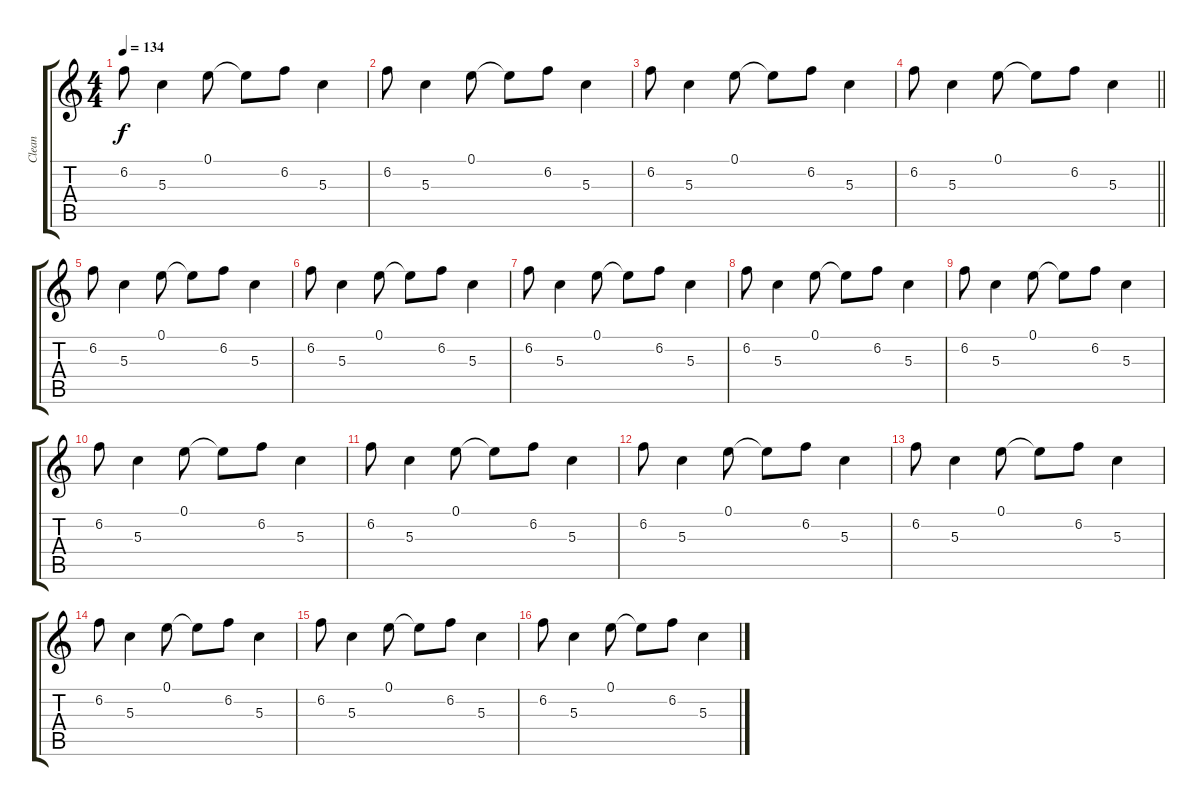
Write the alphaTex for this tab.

\track ("Clean" "Clean") {instrument electricguitarclean}
\staff {score tabs}
\tuning (E4 B3 G3 D3 A2 E2) {hide}
\ts (4 4)
\tempo 134
\clef g2
\ks c
6.2.8{dy f instrument electricguitarclean} 5.3.4 0.1.8 0.1{t}.8 6.2.8 5.3.4 |
6.2.8 5.3.4 0.1.8 0.1{t}.8 6.2.8 5.3.4 |
6.2.8 5.3.4 0.1.8 0.1{t}.8 6.2.8 5.3.4 |
\barLineRight lightlight
6.2.8 5.3.4 0.1.8 0.1{t}.8 6.2.8 5.3.4 |
6.2.8 5.3.4 0.1.8 0.1{t}.8 6.2.8 5.3.4 |
6.2.8 5.3.4 0.1.8 0.1{t}.8 6.2.8 5.3.4 |
6.2.8 5.3.4 0.1.8 0.1{t}.8 6.2.8 5.3.4 |
6.2.8 5.3.4 0.1.8 0.1{t}.8 6.2.8 5.3.4 |
6.2.8 5.3.4 0.1.8 0.1{t}.8 6.2.8 5.3.4 |
6.2.8 5.3.4 0.1.8 0.1{t}.8 6.2.8 5.3.4 |
6.2.8 5.3.4 0.1.8 0.1{t}.8 6.2.8 5.3.4 |
6.2.8 5.3.4 0.1.8 0.1{t}.8 6.2.8 5.3.4 |
6.2.8 5.3.4 0.1.8 0.1{t}.8 6.2.8 5.3.4 |
6.2.8 5.3.4 0.1.8 0.1{t}.8 6.2.8 5.3.4 |
6.2.8 5.3.4 0.1.8 0.1{t}.8 6.2.8 5.3.4 |
6.2.8 5.3.4 0.1.8 0.1{t}.8 6.2.8 5.3.4
